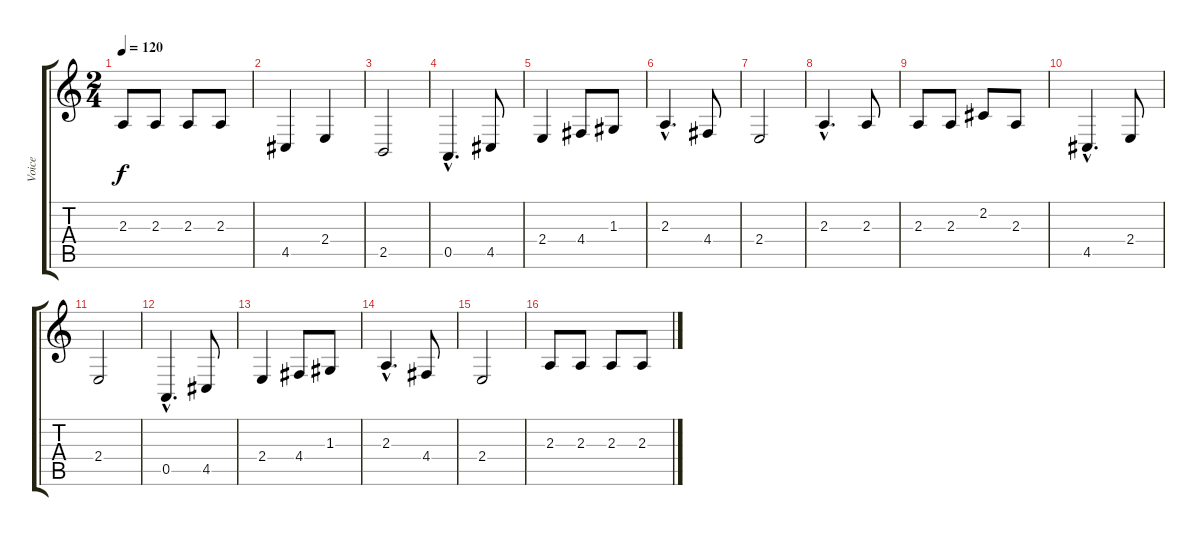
\track ("Voice" "Voice") {instrument voiceoohs}
\staff {score tabs}
\tuning (E4 B3 G3 D3 A2 E2) {hide}
\ts (2 4)
\tempo 120
\clef g2
\ks c
2.3.8{dy f} 2.3.8 2.3.8 2.3.8 |
4.5.4 2.4.4 |
2.5.2 |
0.5{hac}.4{d} 4.5.8 |
2.4.4 4.4.8 1.3.8 |
2.3{hac}.4{d} 4.4.8 |
2.4.2 |
2.3{hac}.4{d} 2.3.8 |
2.3.8 2.3.8 2.2.8 2.3.8 |
4.5{hac}.4{d} 2.4.8 |
2.4.2 |
0.5{hac}.4{d} 4.5.8 |
2.4.4 4.4.8 1.3.8 |
2.3{hac}.4{d} 4.4.8 |
2.4.2 |
2.3.8 2.3.8 2.3.8 2.3.8
